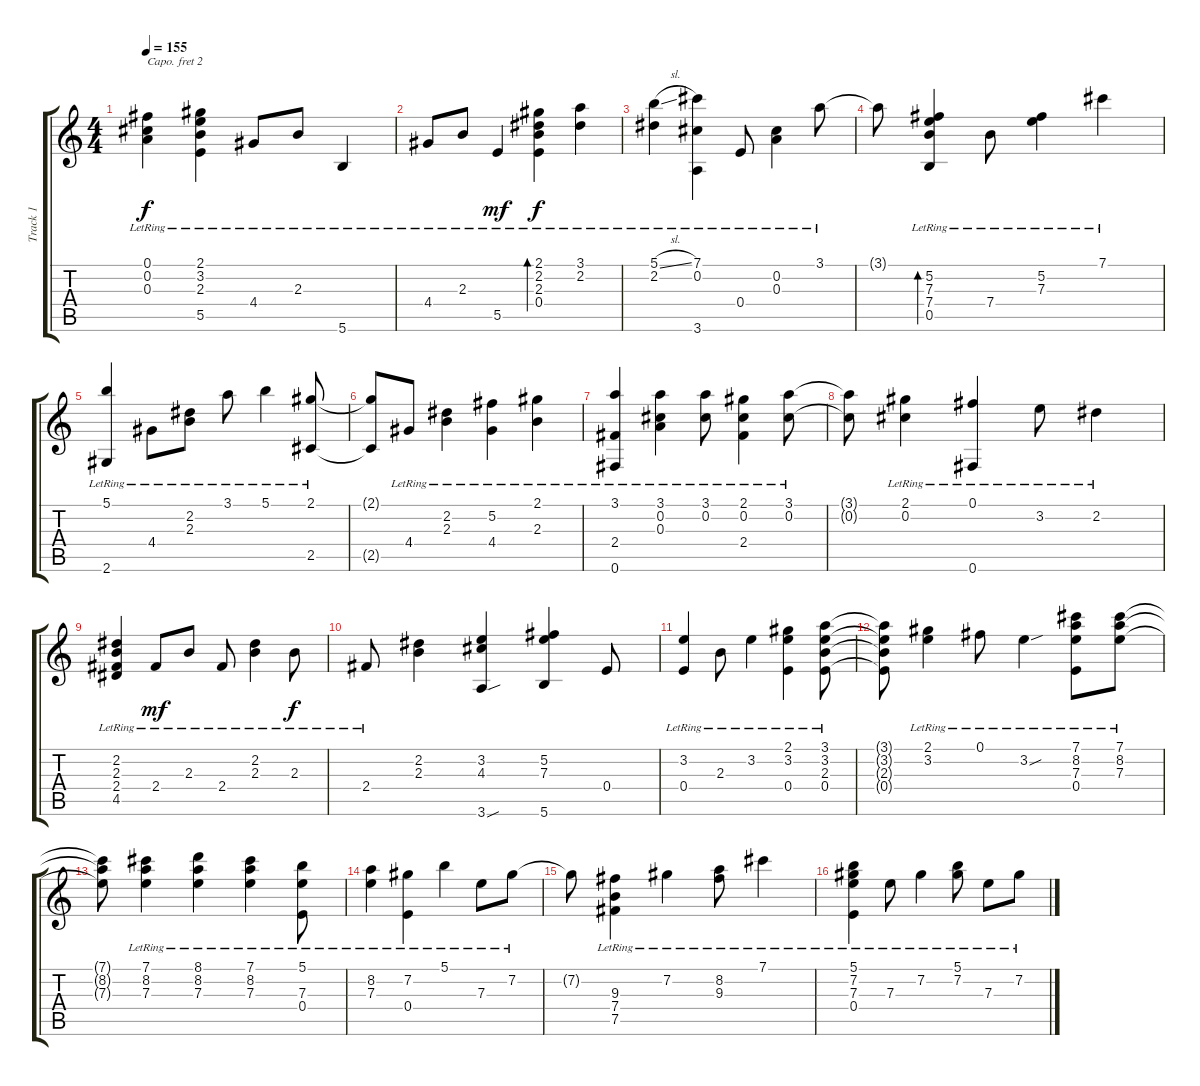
\track ("Track 1" "Track 1") {instrument acousticguitarsteel}
\staff {score tabs}
\capo 2
\tuning (E4 B3 G3 D3 A2 E2) {hide}
\ts (4 4)
\tempo 155
\clef g2
\ks c
(0.1{lr} 0.2{lr} 0.3{lr}).4{dy f} (2.1{lr} 3.2{lr} 2.3{lr} 5.5{lr}).4 4.4{lr}.8 2.3{lr}.8 5.6{lr}.4 |
4.4{lr}.8 2.3{lr}.8 5.5{lr}.4{dy mf} (2.1{lr} 2.2{lr} 2.3{lr} 0.4{lr}).4{bd 240 dy f} (3.1{lr} 2.2{lr}).4 |
(5.1{sl lr} 2.2{lr}).4 (7.1{lr} 0.2{lr} 3.6{lr}).4 0.4{lr}.8 (0.2{lr} 0.3{lr}).4 3.1{lr}.8 |
3.1{t}.8 (5.2{lr} 7.3{lr} 7.4{lr} 0.5{lr}).4{bd 120} 7.4{lr}.8 (5.2{lr} 7.3{lr}).4 7.1{lr}.4 |
(5.1{lr} 2.6{lr}).4 4.4{lr}.8 (2.2{lr} 2.3{lr}).8 3.1{lr}.8 5.1{lr}.4 (2.1{lr} 2.5{lr}).8 |
(2.1{t} 2.5{t}).8 4.4{lr}.8 (2.2{lr} 2.3{lr}).4 (5.2{lr} 4.4{lr}).4 (2.1{lr} 2.3{lr}).4 |
(3.1{lr} 2.4{lr} 0.6{lr}).4 (3.1{lr} 0.2{lr} 0.3{lr}).4 (3.1{lr} 0.2{lr}).8 (2.1{lr} 0.2{lr} 2.4{lr}).4 (3.1{lr} 0.2{lr}).8 |
(3.1{t} 0.2{t}).8 (2.1{lr} 0.2{lr}).4 (0.1{lr} 0.6{lr}).4 3.2{lr}.8 2.2{lr}.4 |
(2.2{lr} 2.3{lr} 2.4{lr} 4.5{lr}).4 2.4{lr}.8{dy mf} 2.3{lr}.8 2.4{lr}.8 (2.2{lr} 2.3{lr}).4 2.3{lr}.8{dy f} |
2.4{lr}.8 (2.2 2.3).4 (3.2 4.3 3.6{sou}).4 (5.2 7.3 5.6).4 0.4.8 |
(3.2{lr} 0.4{lr}).4 2.3{lr}.8 3.2{lr}.4 (2.1{lr} 3.2{lr} 0.4{lr}).4 (3.1{lr} 3.2{lr} 2.3{lr} 0.4{lr}).8 |
(3.1{t} 3.2{t} 2.3{t} 0.4{t}).8 (2.1{lr} 3.2{lr}).4 0.1{lr}.8 3.2{sou lr}.4 (7.1{lr} 8.2{lr} 7.3{lr} 0.4{lr}).8 (7.1{lr} 8.2{lr} 7.3{lr}).8 |
(7.1{t} 8.2{t} 7.3{t}).8 (7.1{lr} 8.2{lr} 7.3{lr}).4 (8.1{lr} 8.2{lr} 7.3{lr}).4 (7.1{lr} 8.2{lr} 7.3{lr}).4 (5.1{lr} 7.3{lr} 0.4{lr}).8 |
(8.2{lr} 7.3{lr}).4 (7.2{lr} 0.4).4 5.1{lr}.4 7.3{lr}.8 7.2{lr}.8 |
7.2{t}.8 (9.3{lr} 7.4{lr} 7.5{lr}).4 7.2{lr}.4 (8.2{lr} 9.3{lr}).8 7.1{lr}.4 |
(5.1{lr} 7.2{lr} 7.3{lr} 0.4{lr}).4 7.3{lr}.8 7.2{lr}.4 (5.1{lr} 7.2{lr}).8 7.3{lr}.8 7.2{lr}.8
